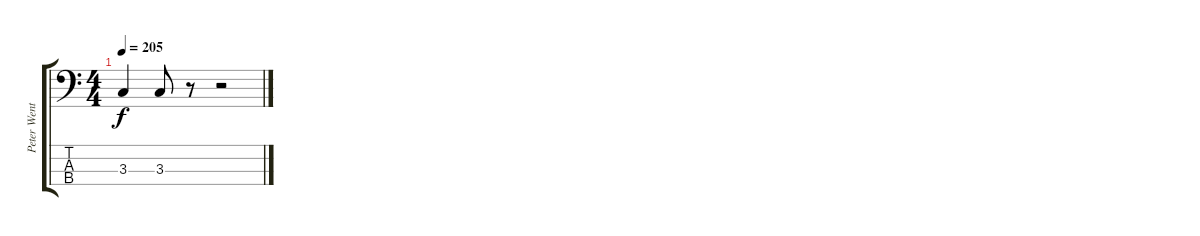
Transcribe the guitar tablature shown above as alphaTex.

\track ("Peter Wentz (Bass)" "Peter Went") {instrument electricbasspick}
\staff {score tabs}
\tuning (G2 D2 A1 E1) {hide}
\ts (4 4)
\tempo 205
\clef f4
\ks c
3.3.4{dy f} 3.3.8 r.8 r.2
